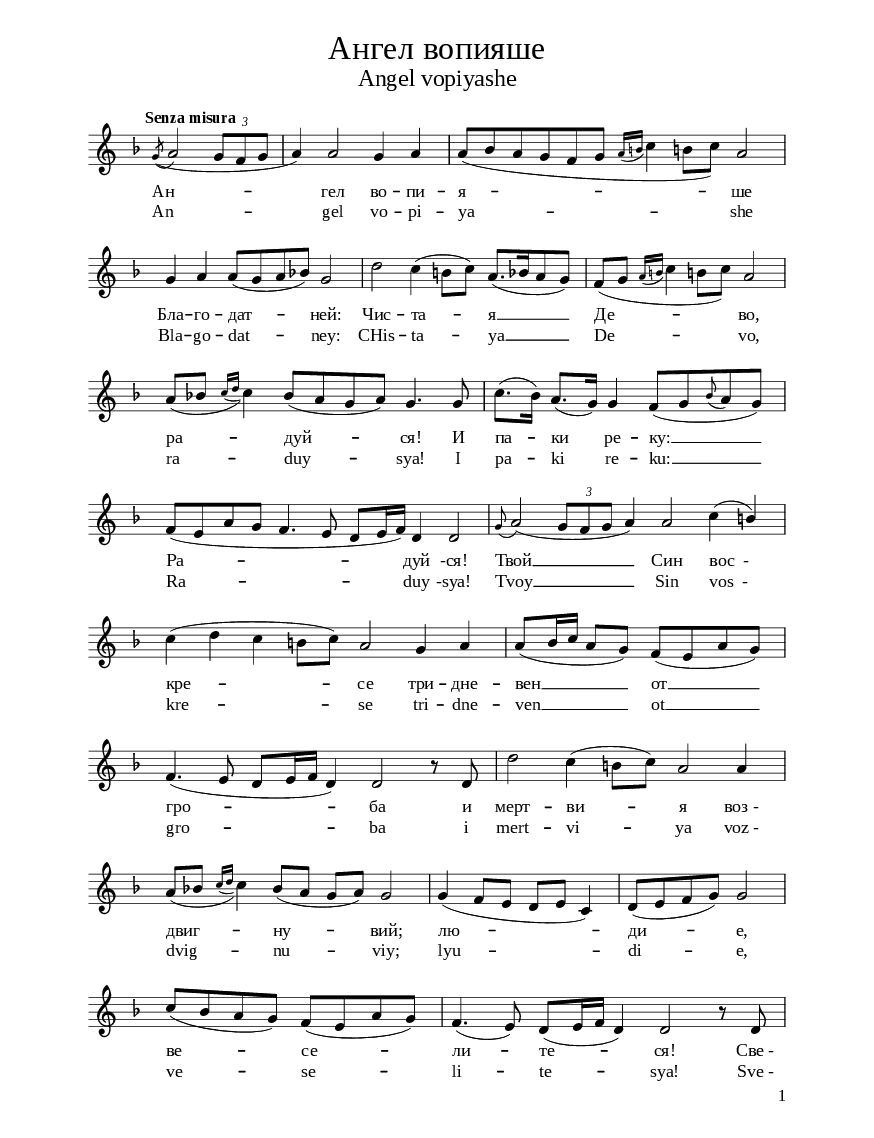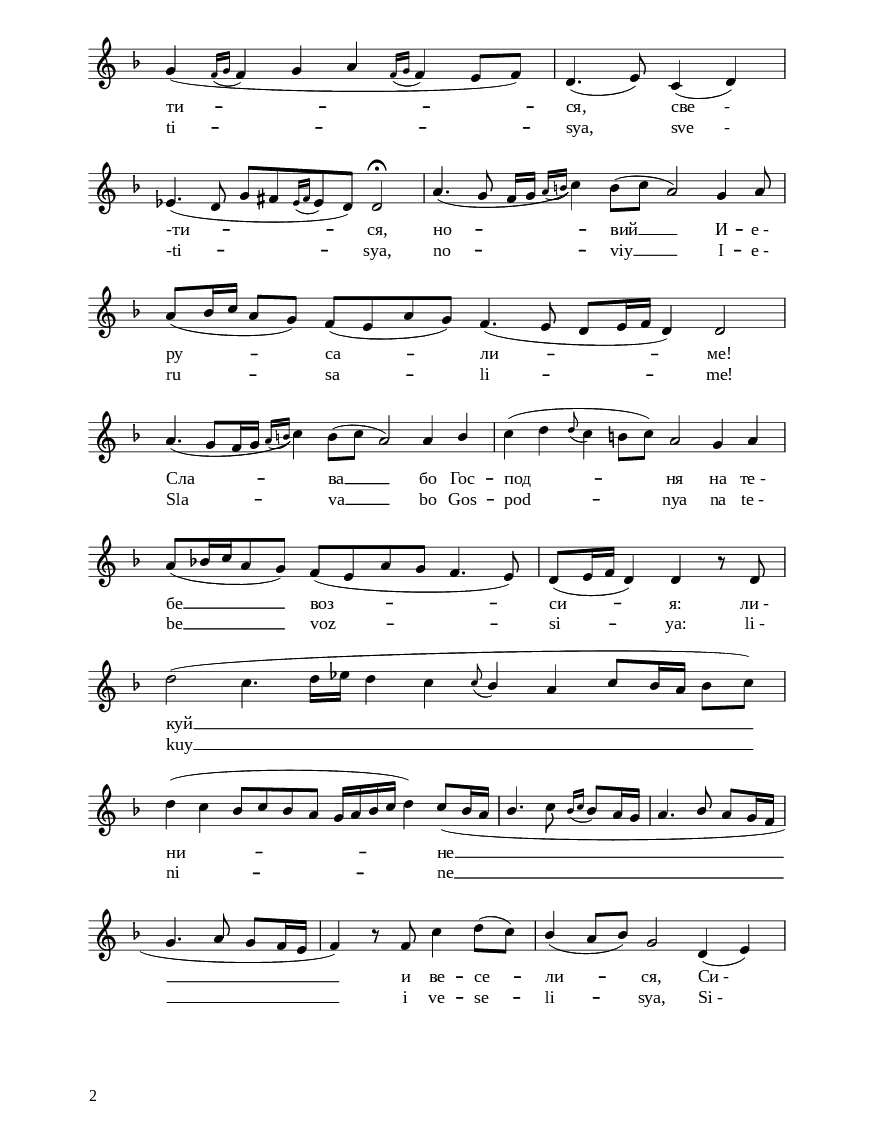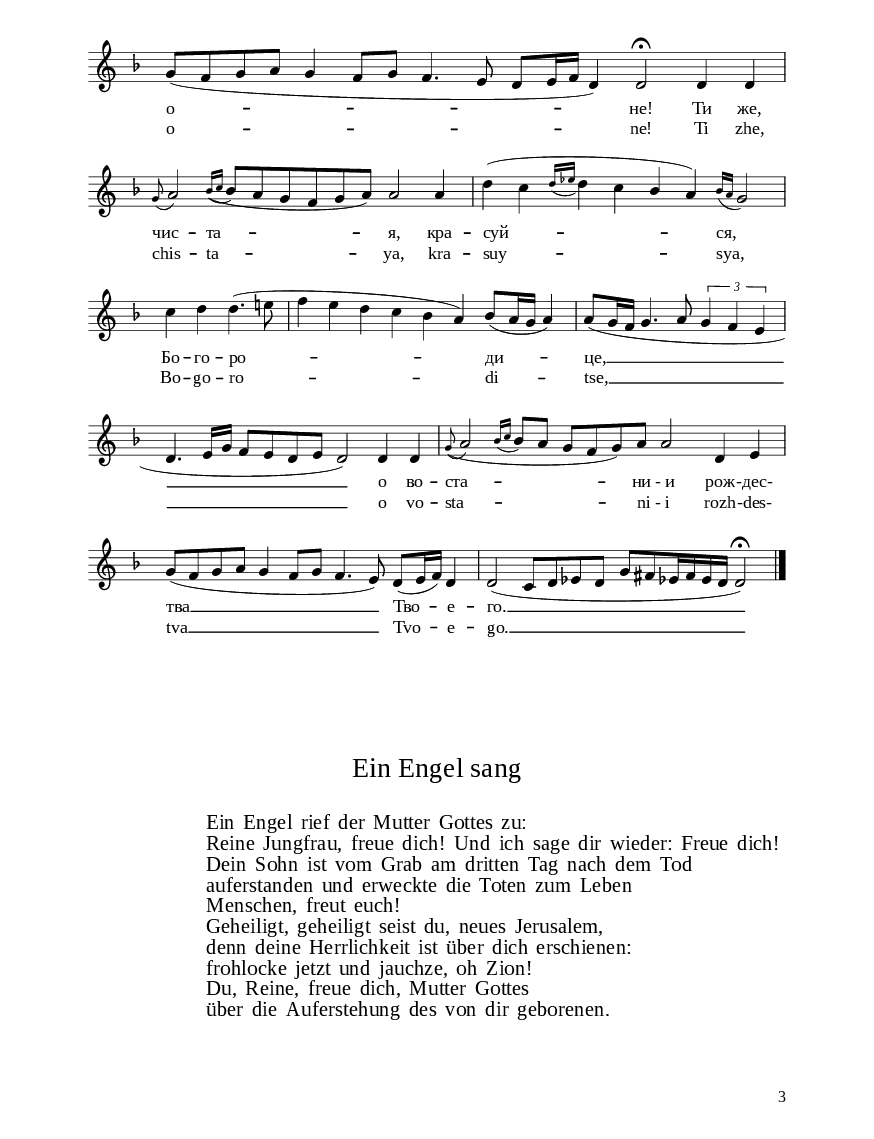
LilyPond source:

\version "2.20.0"

% include paper part and global functions
\include "include/globals.ily"

\bookpart {
  \include "include/bookpart-paper.ily"
  \score {
    \include "include/score-layout.ily"

    \new Voice \relative c' {
      \clef treble
      \key f \major
      \tempo "Senza misura"
      \autoBeamOff
      \omit Score.TimeSignature
      \cadenzaOn % allows custom bar lines


      \acciaccatura g'8 (a2 \tuplet 3/2 { g8 [f g] } \bar "|"
      a4) a2 g4 a4 \bar "|"
      \slurDown a8( [bes a g f g] \acciaccatura { a16 [b] } c4 b!8 [c]) a2 \bar "|" \break

      \slurNeutral g4 a a8 ([g a bes]) g2 \bar "|"
      d'2 c4 (b8 [c]) a8. ([bes16 a8 g]) \bar "|"
      \slurDown f8([ g] \acciaccatura { a16 [b] } c4 b!8[ c]) a2 \bar "|"  \break

      a8( [bes] \acciaccatura { c16 [d] } c4) bes8( [a g a]) g4. g8 \bar "|"
      \slurNeutral c8.( [bes16]) a8.( [g16]) g4 f8( [g \appoggiatura bes a g]) \bar "|"  \break

      f8( [e a g] f4. e8 d [e16 f]) d4 d2 \bar "|"
      \appoggiatura g8  a2( \tuplet 3/2 { g8 [f g] } a4) a2 c4( \stemUp b) \bar "|"  \break

      \stemNeutral c4( d  c b!8 [c]) a2 g4 a \bar "|"
      \stemUp a8( [b16 c] a8 [g]) f( [e a g]) \bar "|"  \break

      f4.( e8 d[ e16 f] d4) d2 r8 d \bar "|"
      \stemNeutral d'2 c4( b!8[ c]) a2 a4 \bar "|"  \break

      \slurDown a8([bes] \acciaccatura { c16 [d] } c4) bes8( [a] g [a]) g2 \bar "|"
      g4( f8 [e] d [e] c4) \bar "|"
      d8([ e f g]) g2 \bar "|"  \break

      c8([ bes a g]) f([ e a g]) \bar "|"
      f4.( e8) d([ e16 f] d4) d2 r8 d \bar "|"  \break
      \pageBreak

      g4( \acciaccatura { f16 [g] } f4 g a \acciaccatura { f16 [g] } f4 e8[  f]) \bar "|"
      d4.( e8) c4( d) \bar "|"  \break

      ees4.( d8 g8[ fis \acciaccatura { ees16 [fis] }  ees8 d]) d2\fermata \bar "|"
      a'4.( g8 fis16[ g] \acciaccatura { a16 [b] } c4) \slurNeutral b8([ c] a2) g4 a8 \bar "|"  \break

      \stemUp a8([ b16 c] a8  [g]) fis8([ ees a g]) fis4.( ees8 d[ ees16 fis] d4) d2 \bar "|"  \break

      \stemNeutral \slurDown a'4.( g8[ fis16 g] \acciaccatura { a16 [b!] } c4) \slurNeutral b8([ c]  a2)  a4 \stemUp b \bar "|"
      \stemNeutral c4( d \appoggiatura d8 c4 b!8[ c]) a2 g4 a \bar "|"  \break

      a8([ bes16 c a8 g]) fis([ ees a g] fis4. ees8) \bar "|"
      d8([ ees16 fis] d4) d r8 d \bar "|"  \break

      d'2( c4. d16[ ees] d4 c \appoggiatura c8 \stemUp bes4 a c8[ bes16 a]  \stemNeutral bes8[ c]) \bar "|"  \break

      d4( c \stemUp bes8[ c bes a] g16[ a bes c] \stemNeutral d4) \stemUp \slurDown c8([ bes16 a] \bar "|" \noBreak
      bes4. \stemNeutral c8 \acciaccatura { bes16 [c] } \stemUp bes8[ a16 g]  \bar "|" \noBreak
      a4. bes8 a[ g16 fis] \bar "|" \break

      g4. a8 g8[ fis16 ees] \bar "|"
      fis4) r8 fis \stemNeutral \slurNeutral c'4 d8([ c])  \bar "|"
      \stemUp bes4( a8[ bes]) g2 d4( ees)  \bar "|" \break
      \pageBreak

      g8([ fis g a] g4 fis8[ g] fis4. ees8 d8[ ees16 fis] d4) d2\fermata d4 d  \bar "|" \break

      \appoggiatura g8 a2 \acciaccatura { bes16([ c] } bes8[ a g fis g a]) a2 a4 \bar "|"
      \stemNeutral d4( c \acciaccatura { d16[ ees!]} d4 c \stemUp bes a) \acciaccatura { bes16[ a] } g2 \bar "|" \break

      \stemNeutral c4 d d4.( e8 \bar "|" \noBreak
      f4 e d c bes a) bes8([ a16 g] a4) \bar "|" \noBreak
      a8([ g16 fis] g4. a8 \tuplet 3/2 { g4 fis ees } \bar "|" \break

      d4. ees16[ g] fis8[ ees d ees] d2) d4 d \bar "|" \noBreak
      \appoggiatura g8( a2 \acciaccatura { bes16[ c] } bes8[ a] g8[ fis g) a] a2 d,4 ees \bar "|" \break

      g8([ fis g a] g4 fis8[ g] fis4. ees8) d([ ees16 fis)] d4 \bar "|" \noBreak
      d2( c8[  d ees! d] g8[ fis! ees!16 fis  ees d] d2)\fermata \bar "|."

      %\pageBreak
    }

    \addlyrics {
      Ан -- гел во -- пи -- я -- -- -- ше
      Бла -- го -- дат -- ней: Чис -- та -- я __ Де -- во,
      ра -- дуй -- ся! И па -- ки ре -- ку: __
      Ра -- -- дуй -ся! Твой __ Син "вос  -"
      кре -- -- се три -- дне -- вен __  от __
      гро -- ба и мерт -- ви -- я "воз -"
      двиг -- ну -- вий; лю -- -- ди -- е,
      ве -- се -- ли -- те -- ся! "Све -"
      ти -- -- -- -- -- -- ся, "све       -"
      "-ти" --  -- ся, но -- -- вий __ И -- "е -"
      ру -- -- са -- ли -- -- -- ме!
      Сла -- ва __ бо Гос -- под -- ня на "те -"
      бе __ воз -- -- си -- я: "ли -"
      куй __ ни -- -- не __
      и ве -- се -- ли -- ся, "Си -"
      о -- -- -- -- -- -- не! Ти же,
      чис -- та -- я, кра -- суй -- -- ся,
      Бо -- го -- ро -- -- -- ди -- це, __
      о во -- ста -- "ни - и      " рож -- "-дес-"
      тва __ Тво -- е -- го. __
    }

    \addlyrics {
      An -- gel vo -- pi -- ya -- -- -- she
      Bla -- go -- dat -- ney: CHis -- ta -- ya __ De -- vo,
      ra -- duy -- sya! I pa -- ki re -- ku: __
      Ra -- -- duy -sya! Tvoy __ Sin "vos  -"
      kre -- -- se tri -- dne -- ven __  ot __
      gro -- ba i mert -- vi -- ya "voz -"
      dvig -- nu -- viy; lyu -- -- di -- e,
      ve -- se -- li -- te -- sya! "Sve -"
      ti -- -- -- -- -- -- sya, "sve       -"
      "-ti" --  -- sya, no -- -- viy __ I -- "e -"
      ru -- -- sa -- li -- -- -- me!
      Sla -- va __ bo Gos -- pod -- nya na "te -"
      be __ voz -- -- si -- ya: "li -"
      kuy __ ni -- -- ne __
      i ve -- se -- li -- sya, "Si -"
      o -- -- -- -- -- -- ne! Ti zhe,
      chis -- ta -- ya, kra -- suy -- -- sya,
      Bo -- go -- ro -- -- -- di -- tse, __
      o vo -- sta -- "ni - i      " rozh -- "-des-"
      tva __ Tvo -- e -- go. __
    }

    \header {
      title = \titleFunc "Ангел вопияше" "Angel vopiyashe"
    }

    \midi{}

  } % score

  \markup \empty-three
  % include foreign translation(s) of the song
  \version "2.20.0"

\markup \fill-line { \fontsize #deTitleFontSize "Ein Engel sang" }
\markup \null
\markup \null
\markup \fontsize #deCoupletFontSize {
  \hspace #10
  \override #`(baseline-skip . ,deCoupletBaselineSkip)

  \column {
     \line { " " }
     
     \line { " "Ein Engel rief der Mutter Gottes zu:}

\line { " "Reine Jungfrau, freue dich! Und ich sage dir wieder: Freue dich!}

\line { " "Dein Sohn ist vom Grab am dritten Tag nach dem Tod}

\line { " "auferstanden und erweckte die Toten zum Leben}

\line { " "Menschen, freut euch!}


\line { " "Geheiligt, geheiligt seist du, neues Jerusalem, }

\line { " "denn deine Herrlichkeit ist über dich erschienen: }

\line { " "frohlocke jetzt und jauchze, oh Zion!}

\line { " "Du, Reine, freue dich, Mutter Gottes}

\line { " "über die Auferstehung des von dir geborenen.}
     
     
           }
       
    }    


} % bookpart
